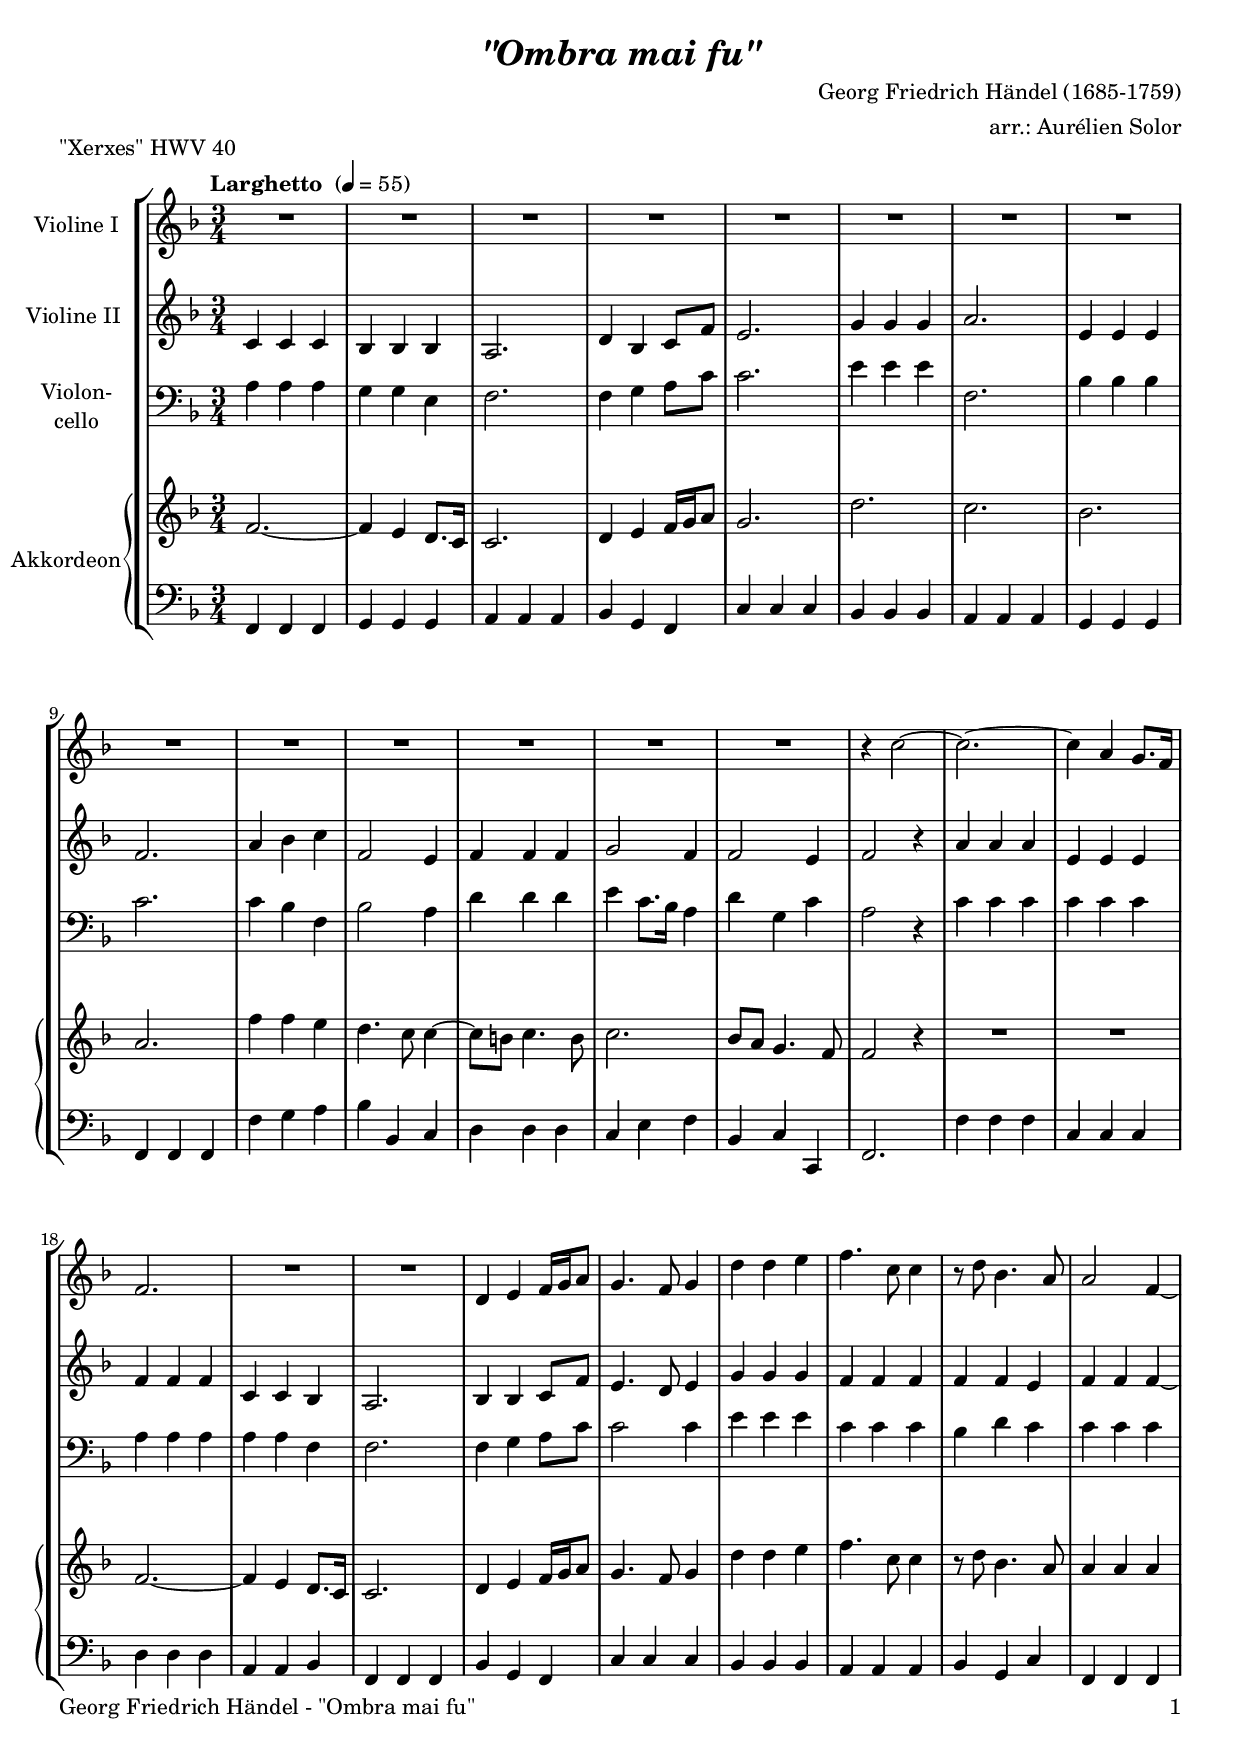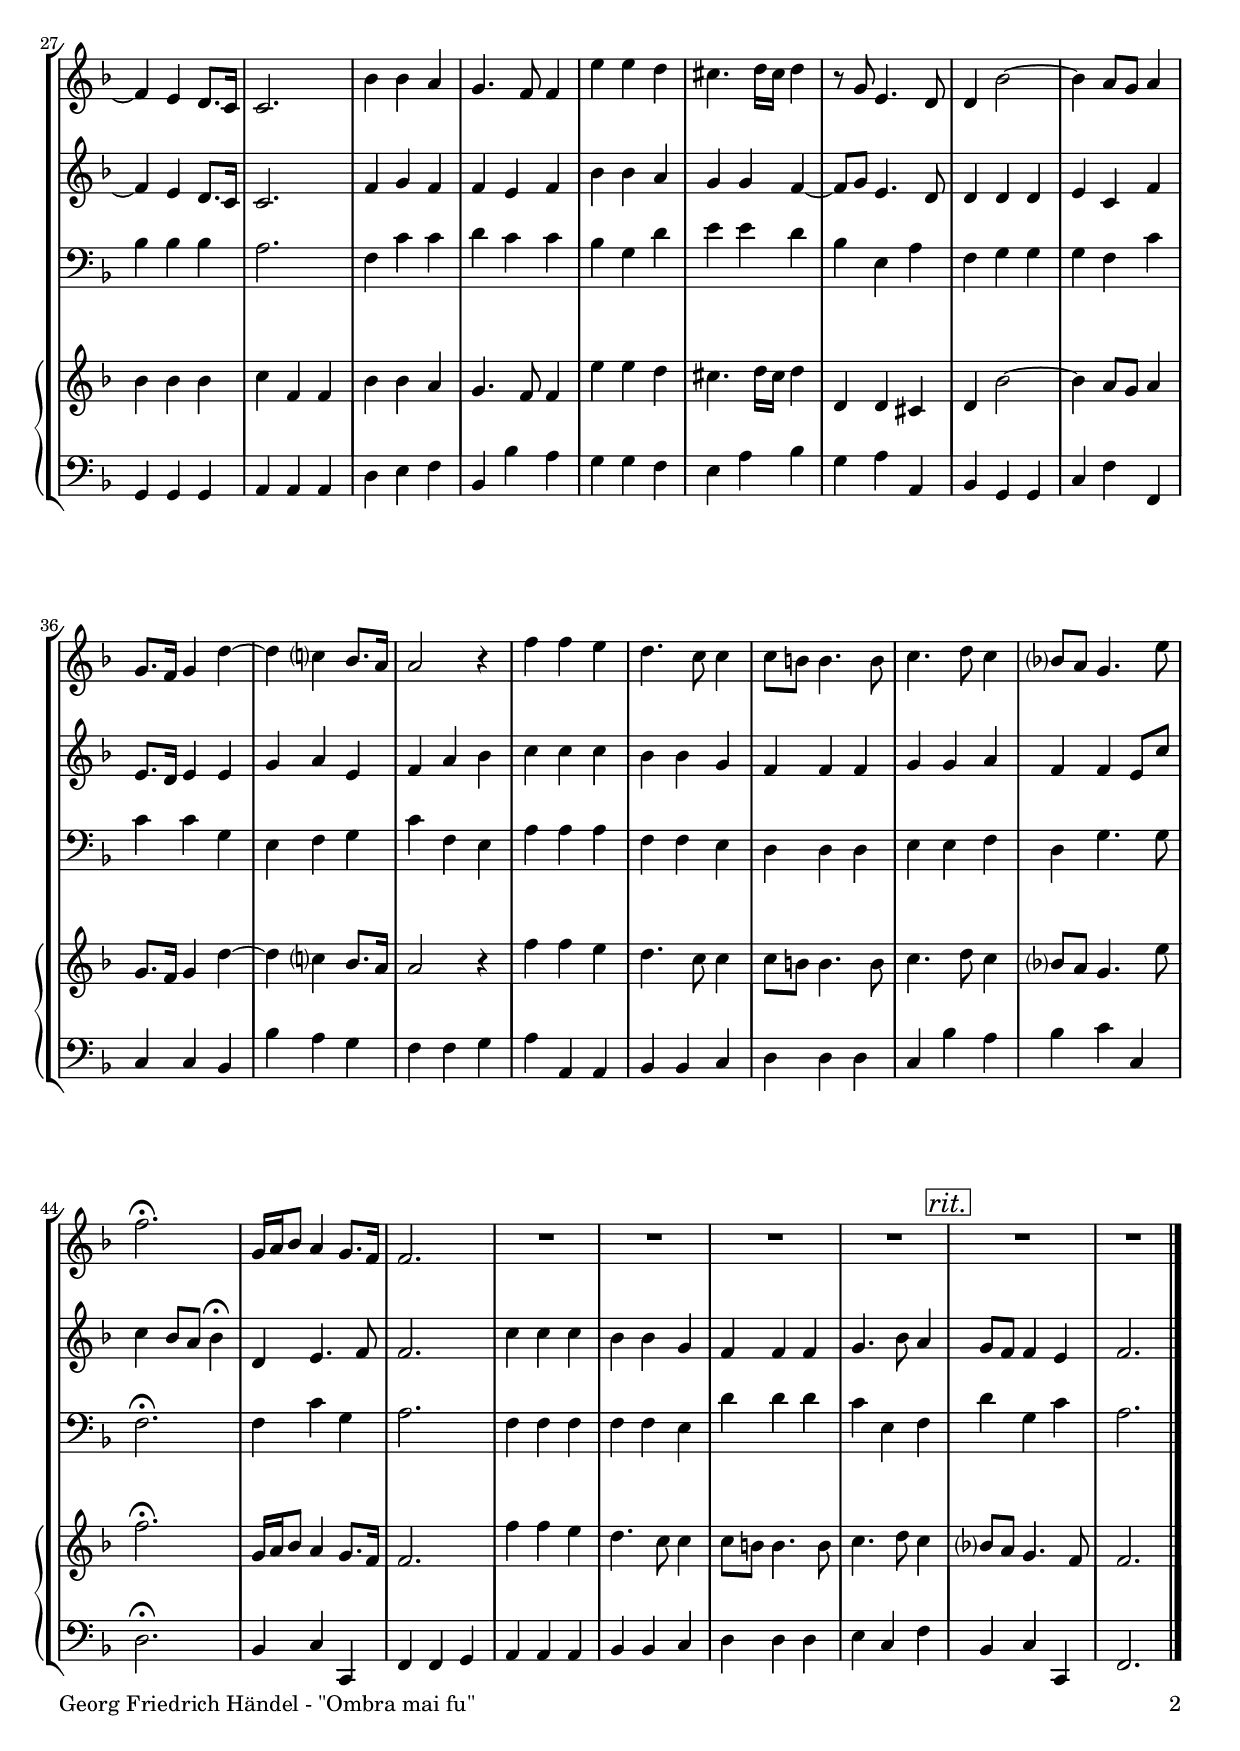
\version "2.24.3"
\include "deutsch.ly"

#(set-global-staff-size 19)

\header {
  title       = \markup \bold \italic "\"Ombra mai fu\""
  composer    = "Georg Friedrich Händel (1685-1759)"
  arranger    = "arr.: Aurélien Solor"
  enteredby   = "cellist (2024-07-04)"
  piece       = "\"Xerxes\" HWV 40"
}

voiceconsts = {
  \key f \major
  \time 3/4
  \numericTimeSignature
  \compressEmptyMeasures
% Set default beaming for all staves
%  \set Timing.beamExceptions = #'()
%  \set Timing.baseMoment     = #(ly:make-moment 1 4)
%  \set Timing.beatStructure  = #'(1 1 2)
  \tempo "Larghetto " 4=55
}

mipz = "pizzicato strings"
mivl = "violin"
miba = "cello"
% mikl = "bright acoustic"
% mikl = "church organ"
mikl = "concertina"

rit = \mark \markup \box \italic "rit."

va = \relative c'' {
  \voiceconsts

  R2.*14
  r4 c2~
  c2.~
  c4 a g8. f16
  f2.
  R2.*2

  d4 e f16 g a8
  g4. f8 g4
  d' d e
  f4. c8 c4
  r8 d b4. a8
  a2 f4~
  f e d8. c16

  c2. b'4 b a
  g4. f8 f4
  e' e d
  cis4. d16 cis d4
  r8 g, e4. d8
  d4 b'2~

  b4 a8 g a4
  g8. f16 g4 d'~
  d c? b8. a16
  a2 r4
  f' f e
  d4. c8 c4
  c8 h h4. h8

  c4. d8 c4
  b?8 a g4. e'8
  f2.\fermata
  g,16 a b8 a4
  g8. f16
  f2.
  R2.*4 \rit
  R2.*2 \bar "|."
}

vb = \relative c' {
  \voiceconsts

  c4 c c
  b b b
  a2.
  d4 b c8 f
  e2.
  g4 g g

  a2. e4 e e
  f2.
  a4 b c
  f,2 e4
  f f f
  g2 f4

  f2 e4
  f2 r4
  a a a
  e e e
  f f f
  c c b
  a2.

  b4 b c8 f
  e4. d8 e4
  g g g
  f f f
  f f e
  f f f~
  f e d8. c16

  c2.
  f4 g f
  f e f
  b b a
  g g f~
  f8 g e4. d8
  d4 d d

  e c f
  e8. d16 e4 e
  g a e
  f a b
  c c c
  b b g
  f f f

  g g a
  f f e8 c'
  c4 b8 a b4\fermata
  d, e4. f8
  f2.
  c'4 c c
  b b g

  f f f
  g4. b8 a4 \rit
  g8 f f4 e
  f2. \bar "|."
}

vc = \relative c' {
  \voiceconsts
  \clef "bass"

  a4 a a
  g g e
  f2.
  f4 g a8 c
  c2.
  e4 e e

  f,2.
  b4 b b
  c2.
  c4 b f
  b2 a4
  d d d
  e c8. b16 a4

  d4 g, c
  a2 r4
  c c c
  c c c
  a a a
  a a f
  f2.

  f4 g a8 c
  c2 c4
  e e e
  c c c
  b d c
  c c c
  b b b

  a2.
  f4 c' c
  d c c
  b g d'
  e e d
  b e, a
  f g g

  g f c'
  c c g
  e f g
  c f, e
  a a a
  f f e
  d d d

  e e f
  d g4. g8
  f2.\fermata
  f4 c' g
  a2.
  f4 f f
  f f e

  d' d d
  c e, f \rit
  d' g, c
  a2. \bar "|."
}

vd = \relative c' {
  \voiceconsts

  f2.~
  f4 e d8. c16
  c2.
  d4 e f16 g a8
  g2.
  d'

  c
  b
  a
  f'4 f e
  d4. c8 c4~
  c8 h c4. h8
  c2.

  b8 a g4. f8
  f2 r4
  R2.*2
  f2.~
  f4 e d8. c16
  c2.

  d4 e f16 g a8
  g4. f8 g4
  d' d e
  f4. c8 c4
  r8 d b4. a8
  a4 a a
  b b b

  c f, f
  b b a
  g4. f8 f4
  e' e d
  cis4. d16 cis d4
  d, d cis
  d b'2~

  b4 a8 g a4
  g8. f16 g4 d'~
  d c? b8. a16
  a2 r4
  f' f e
  d4. c8 c4
  c8 h h4. h8

  c4. d8 c4
  b?8 a g4. e'8
  f2.\fermata
  g,16 a b8 a4 g8. f16
  f2.
  f'4 f e
  d4. c8 c4

  c8 h h4. h8
  c4. d8 c4 \rit
  b?8 a g4. f8
  f2. \bar "|."
}

ve = \relative c, {
  \voiceconsts
  \clef "bass"

  f4 f f
  g g g
  a a a
  b g f
  c' c c
  b b b

  a a a
  g g g
  f f f
  f' g a
  b b, c
  d d d
  c e f

  b, c c,
  f2.
  f'4 f f
  c c c
  d d d
  a a b
  f f f

  b g f
  c' c c
  b b b
  a a a
  b g c
  f, f f
  g g g

  a a a
  d e f
  b, b' a
  g g f
  e a b
  g a a,
  b g g

  c f f,
  c' c b
  b' a g
  f f g
  a a, a
  b b c
  d d d

  c b' a
  b c c,
  d2.\fermata
  b4 c c,
  f f g
  a a a
  b b c

  d d d
  e c f \rit
  b, c c,
  f2. \bar "|."
}


music = \new StaffGroup <<
  \new Staff {
    \set Staff.midiInstrument = \mivl
    \set Staff.instrumentName = \markup \center-column { "Violine I" }
    \transpose f f { \va }
  }

  \new Staff {
    \set Staff.midiInstrument = \mivl
    \set Staff.instrumentName = \markup \center-column { "Violine II" }
    \transpose f f { \vb }
  }

  \new Staff {
    \set Staff.midiInstrument = \miba
    \set Staff.instrumentName = \markup \center-column { "Violon-" "cello" }
    \transpose f f { \vc }
  }

  \new PianoStaff <<
    \set PianoStaff.midiInstrument = \mikl
    \set PianoStaff.instrumentName = \markup \center-column { "Akkordeon" }
    <<
      \new Staff {
	\transpose f f { \vd }
      }
      
      %    \new Dynamics \vdy
      
      \new Staff {
	\transpose f f { \ve }
      }
    >>  
  >>
>>

\book {
  \paper {
    print-page-number = ##t
    print-first-page-number = ##t
    ragged-last-bottom = ##f
    oddHeaderMarkup = \markup \null
    evenHeaderMarkup = \markup \null
    oddFooterMarkup = \markup {
      \fill-line {
        \if \should-print-page-number
        "Georg Friedrich Händel - \"Ombra mai fu\"" \fromproperty #'page:page-number-string
      }
    }
    evenFooterMarkup = \oddFooterMarkup
  } \score {
    \music
    \layout {}
  }

  \score {
    \unfoldRepeats \music

    \midi {
      \context {
        \Score
      }
    }
  }
}
